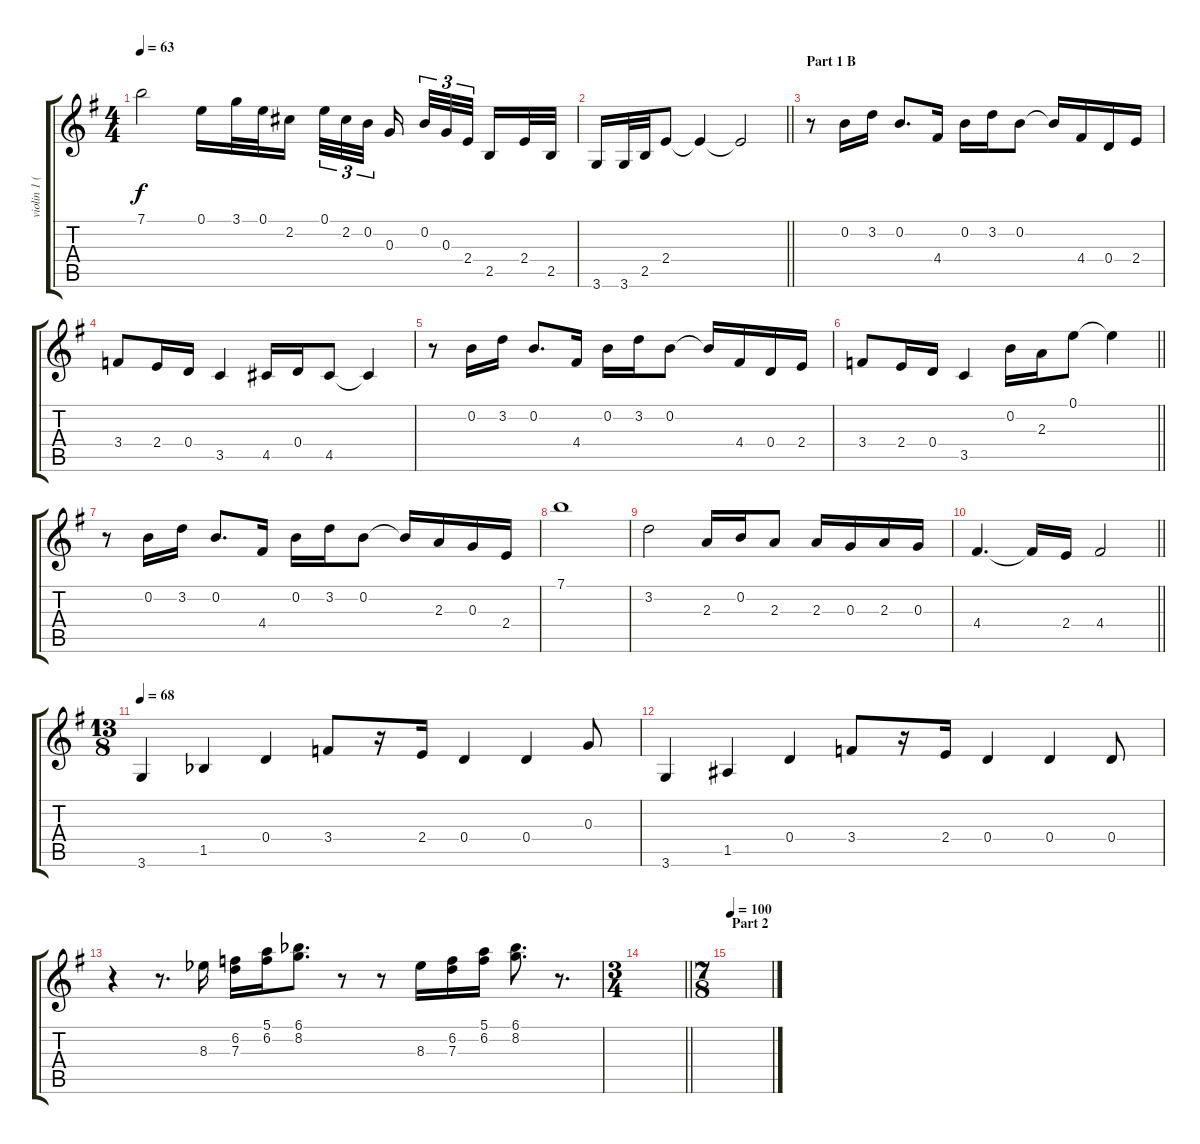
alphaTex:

\track ("violin 1 (+12)" "violin 1 (") {instrument violin}
\staff {score tabs}
\tuning (E5 B4 G4 D4 A3 E3) {hide}
\ts (4 4)
\tempo 63
\clef g2
\ks g
7.1.2{dy f} 0.1.16 3.1.32 0.1.32 2.2.16{beam splitsecondary} 0.1.32{tu (3 2)} 2.2.32{tu (3 2)} 0.2.32{tu (3 2)} 0.3.16{beam splitsecondary} 0.2.32{tu (3 2)} 0.3.32{tu (3 2)} 2.4.32{tu (3 2) beam splitsecondary} 2.5.16 2.4.32 2.5.32 |
\barLineRight lightlight
3.6.16 3.6.32 2.5.32 2.4.8 2.4{t}.4 2.4{t}.2 |
\section ("" "Part 1 B")
r.8 0.2.16 3.2.16 0.2.8{d} 4.4.16 0.2.16 3.2.16 0.2.8 0.2{t}.16 4.4.16 0.4.16 2.4.16 |
3.4.8 2.4.16 0.4.16 3.5.4 4.5.16 0.4.16 4.5.8 4.5{t}.4 |
r.8 0.2.16 3.2.16 0.2.8{d} 4.4.16 0.2.16 3.2.16 0.2.8 0.2{t}.16 4.4.16 0.4.16 2.4.16 |
\barLineRight lightlight
3.4.8 2.4.16 0.4.16 3.5.4 0.2.16 2.3.16 0.1.8 0.1{t}.4 |
r.8 0.2.16 3.2.16 0.2.8{d} 4.4.16 0.2.16 3.2.16 0.2.8 0.2{t}.16 2.3.16 0.3.16 2.4.16 |
7.1.1 |
3.2.2 2.3.16 0.2.16 2.3.8 2.3.16 0.3.16 2.3.16 0.3.16 |
\barLineRight lightlight
4.4.4{d} 4.4{t}.16 2.4.16 4.4.2 |
\ts (13 8)
\tempo 68
3.6.4 1.5{acc b}.4 0.4.4 3.4.8 r.16 2.4.16 0.4.4 0.4.4 0.3.8 |
3.6.4 1.5.4 0.4.4 3.4.8 r.16 2.4.16 0.4.4 0.4.4 0.4.8 |
r.4 r.8{d} 8.3{acc b}.16 (6.2 7.3).16 (5.1 6.2).16 (6.1{acc b} 8.2).8{d} r.8 r.8 8.3{acc b}.16 (6.2 7.3).16 (5.1 6.2).16 (6.1{acc b} 8.2).8{d} r.8{d} |
\ts (3 4)
\barLineRight lightlight
|
\ts (7 8)
\section ("" "Part 2")
\tempo 100
